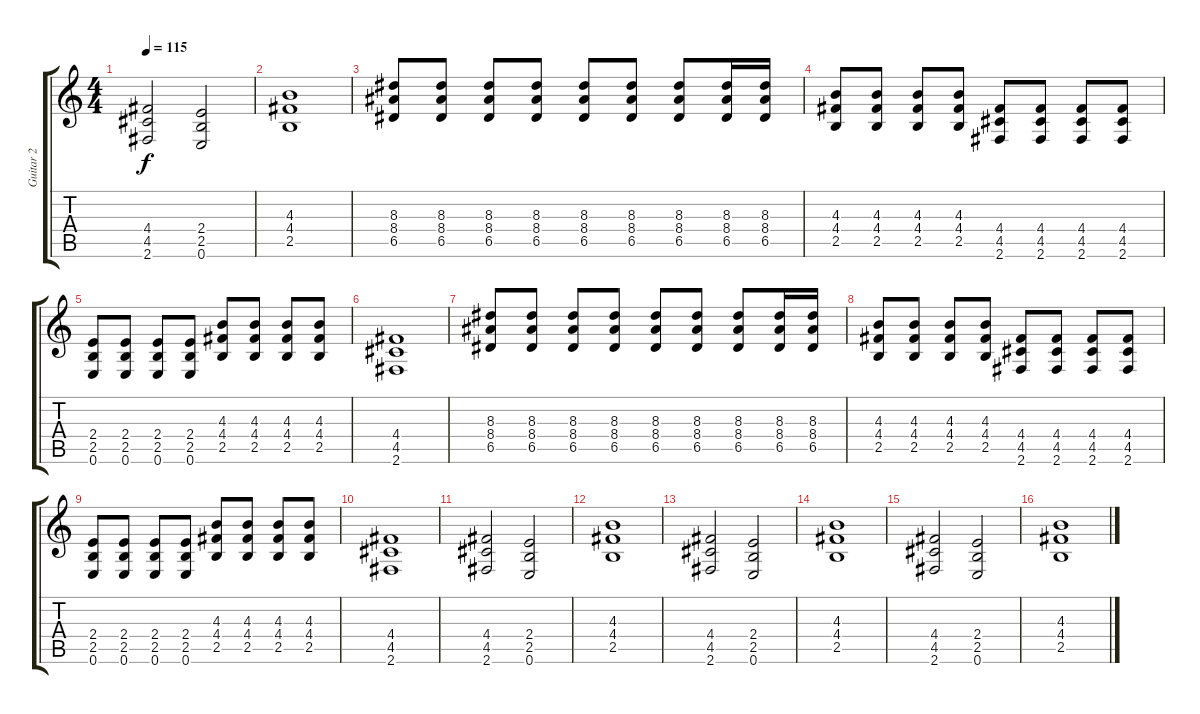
\track ("Guitar 2" "Guitar 2") {instrument overdrivenguitar}
\staff {score tabs}
\tuning (E4 B3 G3 D3 A2 E2) {hide}
\ts (4 4)
\tempo 115
\clef g2
\ks c
(4.4 4.5 2.6).2{dy f} (2.4 2.5 0.6).2 |
(4.3 4.4 2.5).1 |
(8.3 8.4 6.5).8 (8.3 8.4 6.5).8 (8.3 8.4 6.5).8 (8.3 8.4 6.5).8 (8.3 8.4 6.5).8 (8.3 8.4 6.5).8 (8.3 8.4 6.5).8 (8.3 8.4 6.5).16 (8.3 8.4 6.5).16 |
(4.3 4.4 2.5).8 (4.3 4.4 2.5).8 (4.3 4.4 2.5).8 (4.3 4.4 2.5).8 (4.4 4.5 2.6).8 (4.4 4.5 2.6).8 (4.4 4.5 2.6).8 (4.4 4.5 2.6).8 |
(2.4 2.5 0.6).8 (2.4 2.5 0.6).8 (2.4 2.5 0.6).8 (2.4 2.5 0.6).8 (4.3 4.4 2.5).8 (4.3 4.4 2.5).8 (4.3 4.4 2.5).8 (4.3 4.4 2.5).8 |
(4.4 4.5 2.6).1 |
(8.3 8.4 6.5).8 (8.3 8.4 6.5).8 (8.3 8.4 6.5).8 (8.3 8.4 6.5).8 (8.3 8.4 6.5).8 (8.3 8.4 6.5).8 (8.3 8.4 6.5).8 (8.3 8.4 6.5).16 (8.3 8.4 6.5).16 |
(4.3 4.4 2.5).8 (4.3 4.4 2.5).8 (4.3 4.4 2.5).8 (4.3 4.4 2.5).8 (4.4 4.5 2.6).8 (4.4 4.5 2.6).8 (4.4 4.5 2.6).8 (4.4 4.5 2.6).8 |
(2.4 2.5 0.6).8 (2.4 2.5 0.6).8 (2.4 2.5 0.6).8 (2.4 2.5 0.6).8 (4.3 4.4 2.5).8 (4.3 4.4 2.5).8 (4.3 4.4 2.5).8 (4.3 4.4 2.5).8 |
(4.4 4.5 2.6).1 |
(4.4 4.5 2.6).2 (2.4 2.5 0.6).2 |
(4.3 4.4 2.5).1 |
(4.4 4.5 2.6).2 (2.4 2.5 0.6).2 |
(4.3 4.4 2.5).1 |
(4.4 4.5 2.6).2 (2.4 2.5 0.6).2 |
(4.3 4.4 2.5).1
